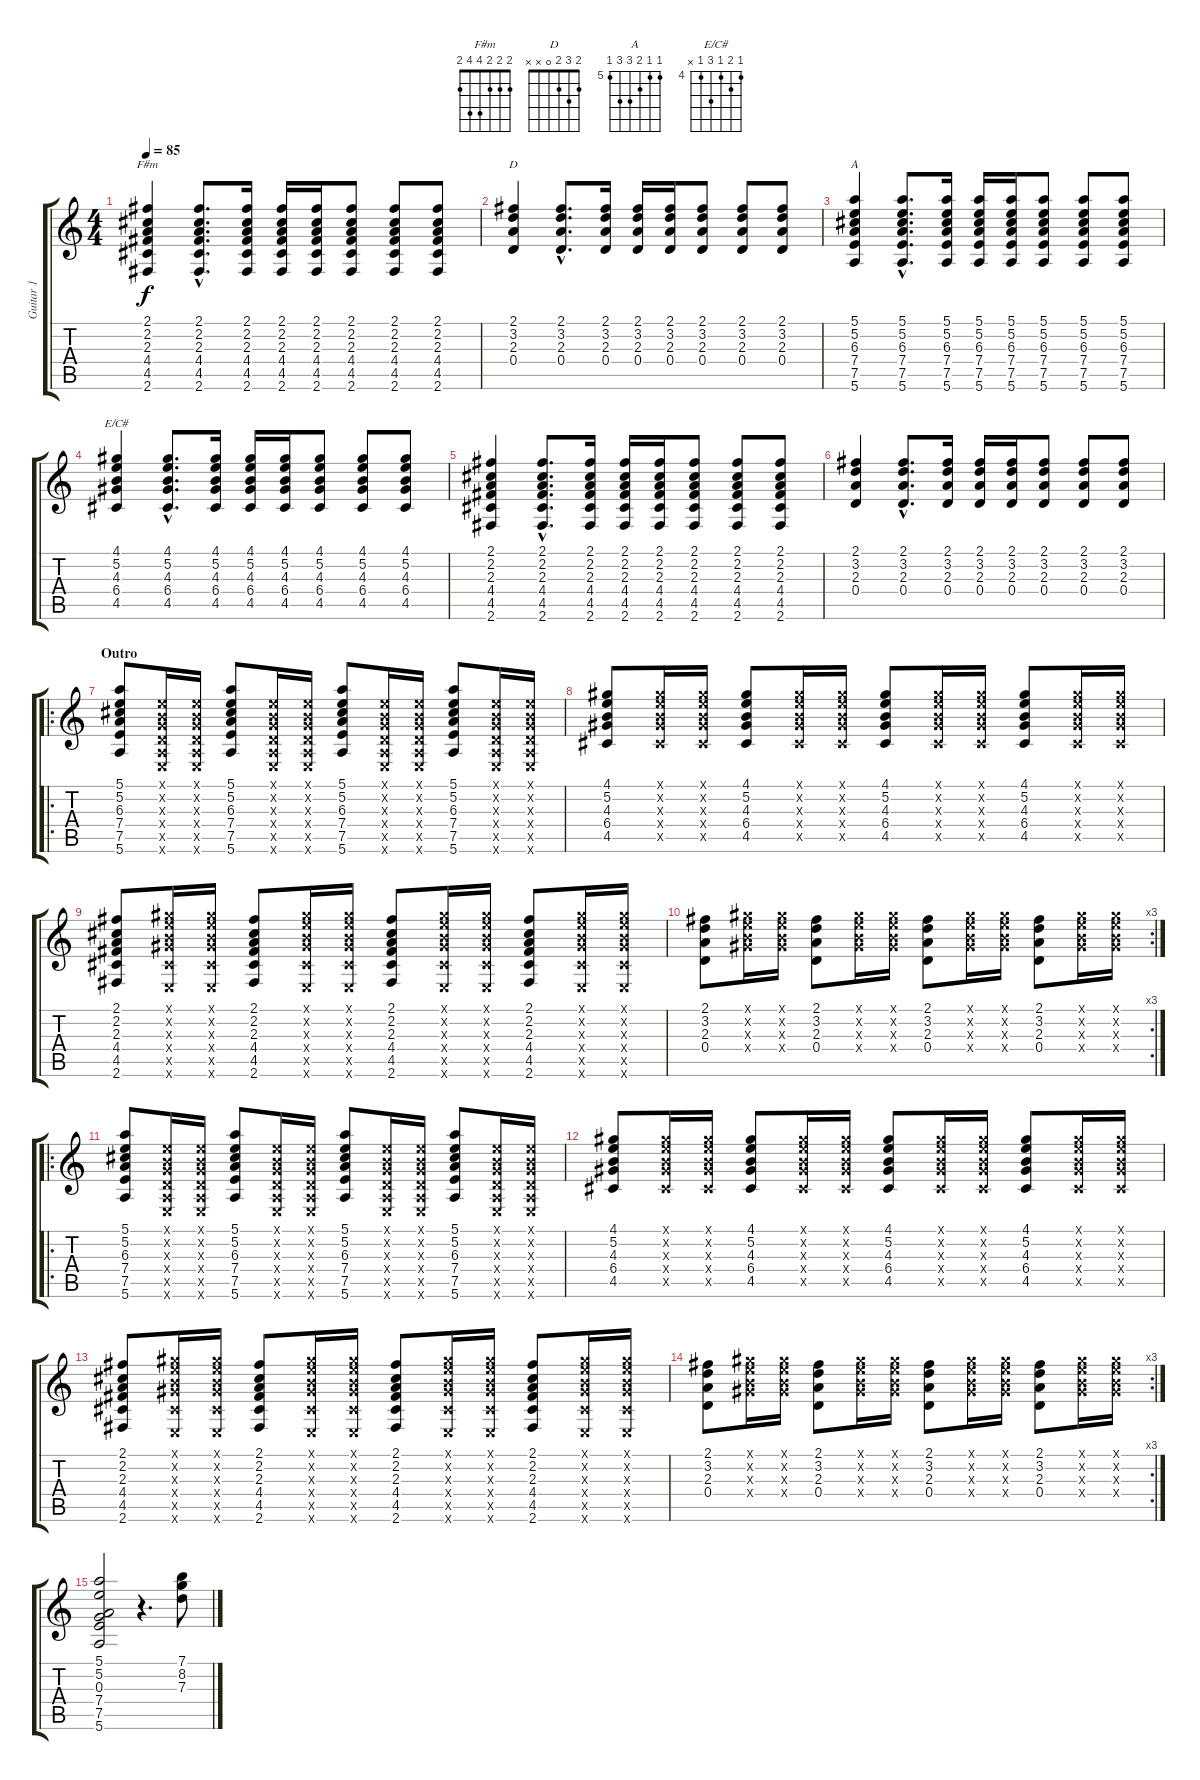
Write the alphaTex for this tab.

\track ("Guitar 1" "Guitar 1") {instrument electricguitarjazz}
\staff {score tabs}
\tuning (E4 B3 G3 D3 A2 E2) {hide}
\chord ("F#m" 2 2 2 4 4 2)
\chord ("D" 2 3 2 0 x x)
\chord ("A" 5 5 6 7 7 5) {firstfret 5}
\chord ("E/C#" 4 5 4 6 4 x) {firstfret 4}
\ts (4 4)
\tempo 85
\clef g2
\ks c
(2.1 2.2 2.3 4.4 4.5 2.6).4{ch "F#m" dy f} (2.1{hac} 2.2{hac} 2.3{hac} 4.4{hac} 4.5{hac} 2.6{hac}).8{d} (2.1 2.2 2.3 4.4 4.5 2.6).16 (2.1 2.2 2.3 4.4 4.5 2.6).16 (2.1 2.2 2.3 4.4 4.5 2.6).16 (2.1 2.2 2.3 4.4 4.5 2.6).8 (2.1 2.2 2.3 4.4 4.5 2.6).8 (2.1 2.2 2.3 4.4 4.5 2.6).8 |
(2.1 3.2 2.3 0.4).4{ch "D"} (2.1{hac} 3.2{hac} 2.3{hac} 0.4{hac}).8{d} (2.1 3.2 2.3 0.4).16 (2.1 3.2 2.3 0.4).16 (2.1 3.2 2.3 0.4).16 (2.1 3.2 2.3 0.4).8 (2.1 3.2 2.3 0.4).8 (2.1 3.2 2.3 0.4).8 |
(5.1 5.2 6.3 7.4 7.5 5.6).4{ch "A"} (5.1{hac} 5.2{hac} 6.3{hac} 7.4{hac} 7.5{hac} 5.6{hac}).8{d} (5.1 5.2 6.3 7.4 7.5 5.6).16 (5.1 5.2 6.3 7.4 7.5 5.6).16 (5.1 5.2 6.3 7.4 7.5 5.6).16 (5.1 5.2 6.3 7.4 7.5 5.6).8 (5.1 5.2 6.3 7.4 7.5 5.6).8 (5.1 5.2 6.3 7.4 7.5 5.6).8 |
(4.1 5.2 4.3 6.4 4.5).4{ch "E/C#"} (4.1{hac} 5.2{hac} 4.3{hac} 6.4{hac} 4.5{hac}).8{d} (4.1 5.2 4.3 6.4 4.5).16 (4.1 5.2 4.3 6.4 4.5).16 (4.1 5.2 4.3 6.4 4.5).16 (4.1 5.2 4.3 6.4 4.5).8 (4.1 5.2 4.3 6.4 4.5).8 (4.1 5.2 4.3 6.4 4.5).8 |
(2.1 2.2 2.3 4.4 4.5 2.6).4 (2.1{hac} 2.2{hac} 2.3{hac} 4.4{hac} 4.5{hac} 2.6{hac}).8{d} (2.1 2.2 2.3 4.4 4.5 2.6).16 (2.1 2.2 2.3 4.4 4.5 2.6).16 (2.1 2.2 2.3 4.4 4.5 2.6).16 (2.1 2.2 2.3 4.4 4.5 2.6).8 (2.1 2.2 2.3 4.4 4.5 2.6).8 (2.1 2.2 2.3 4.4 4.5 2.6).8 |
(2.1 3.2 2.3 0.4).4 (2.1{hac} 3.2{hac} 2.3{hac} 0.4{hac}).8{d} (2.1 3.2 2.3 0.4).16 (2.1 3.2 2.3 0.4).16 (2.1 3.2 2.3 0.4).16 (2.1 3.2 2.3 0.4).8 (2.1 3.2 2.3 0.4).8 (2.1 3.2 2.3 0.4).8 |
\ro
\section ("" "Outro")
(5.1 5.2 6.3 7.4 7.5 5.6).8 (0.1{x} 0.2{x} 0.3{x} 0.4{x} 0.5{x} 0.6{x}).16 (0.1{x} 0.2{x} 0.3{x} 0.4{x} 0.5{x} 0.6{x}).16 (5.1 5.2 6.3 7.4 7.5 5.6).8 (0.1{x} 0.2{x} 0.3{x} 0.4{x} 0.5{x} 0.6{x}).16 (0.1{x} 0.2{x} 0.3{x} 0.4{x} 0.5{x} 0.6{x}).16 (5.1 5.2 6.3 7.4 7.5 5.6).8 (0.1{x} 0.2{x} 0.3{x} 0.4{x} 0.5{x} 0.6{x}).16 (0.1{x} 0.2{x} 0.3{x} 0.4{x} 0.5{x} 0.6{x}).16 (5.1 5.2 6.3 7.4 7.5 5.6).8 (0.1{x} 0.2{x} 0.3{x} 0.4{x} 0.5{x} 0.6{x}).16 (0.1{x} 0.2{x} 0.3{x} 0.4{x} 0.5{x} 0.6{x}).16 |
(4.1 5.2 4.3 6.4 4.5).8 (4.1{x} 5.2{x} 4.3{x} 6.4{x} 4.5{x}).16 (4.1{x} 5.2{x} 4.3{x} 6.4{x} 4.5{x}).16 (4.1 5.2 4.3 6.4 4.5).8 (4.1{x} 5.2{x} 4.3{x} 6.4{x} 4.5{x}).16 (4.1{x} 5.2{x} 4.3{x} 6.4{x} 4.5{x}).16 (4.1 5.2 4.3 6.4 4.5).8 (4.1{x} 5.2{x} 4.3{x} 6.4{x} 4.5{x}).16 (4.1{x} 5.2{x} 4.3{x} 6.4{x} 4.5{x}).16 (4.1 5.2 4.3 6.4 4.5).8 (4.1{x} 5.2{x} 4.3{x} 6.4{x} 4.5{x}).16 (4.1{x} 5.2{x} 4.3{x} 6.4{x} 4.5{x}).16 |
(2.1 2.2 2.3 4.4 4.5 2.6).8 (4.1{x} 5.2{x} 4.3{x} 6.4{x} 4.5{x} 0.6{x}).16 (4.1{x} 5.2{x} 4.3{x} 6.4{x} 4.5{x} 0.6{x}).16 (2.1 2.2 2.3 4.4 4.5 2.6).8 (4.1{x} 5.2{x} 4.3{x} 6.4{x} 4.5{x} 0.6{x}).16 (4.1{x} 5.2{x} 4.3{x} 6.4{x} 4.5{x} 0.6{x}).16 (2.1 2.2 2.3 4.4 4.5 2.6).8 (4.1{x} 5.2{x} 4.3{x} 6.4{x} 4.5{x} 0.6{x}).16 (4.1{x} 5.2{x} 4.3{x} 6.4{x} 4.5{x} 0.6{x}).16 (2.1 2.2 2.3 4.4 4.5 2.6).8 (4.1{x} 5.2{x} 4.3{x} 6.4{x} 4.5{x} 0.6{x}).16 (4.1{x} 5.2{x} 4.3{x} 6.4{x} 4.5{x} 0.6{x}).16 |
\rc 3
(2.1 3.2 2.3 0.4).8 (4.1{x} 5.2{x} 4.3{x} 6.4{x}).16 (4.1{x} 5.2{x} 4.3{x} 6.4{x}).16 (2.1 3.2 2.3 0.4).8 (4.1{x} 5.2{x} 4.3{x} 6.4{x}).16 (4.1{x} 5.2{x} 4.3{x} 6.4{x}).16 (2.1 3.2 2.3 0.4).8 (4.1{x} 5.2{x} 4.3{x} 6.4{x}).16 (4.1{x} 5.2{x} 4.3{x} 6.4{x}).16 (2.1 3.2 2.3 0.4).8 (4.1{x} 5.2{x} 4.3{x} 6.4{x}).16 (4.1{x} 5.2{x} 4.3{x} 6.4{x}).16 |
\ro
(5.1 5.2 6.3 7.4 7.5 5.6).8 (0.1{x} 0.2{x} 0.3{x} 0.4{x} 0.5{x} 0.6{x}).16 (0.1{x} 0.2{x} 0.3{x} 0.4{x} 0.5{x} 0.6{x}).16 (5.1 5.2 6.3 7.4 7.5 5.6).8 (0.1{x} 0.2{x} 0.3{x} 0.4{x} 0.5{x} 0.6{x}).16 (0.1{x} 0.2{x} 0.3{x} 0.4{x} 0.5{x} 0.6{x}).16 (5.1 5.2 6.3 7.4 7.5 5.6).8 (0.1{x} 0.2{x} 0.3{x} 0.4{x} 0.5{x} 0.6{x}).16 (0.1{x} 0.2{x} 0.3{x} 0.4{x} 0.5{x} 0.6{x}).16 (5.1 5.2 6.3 7.4 7.5 5.6).8 (0.1{x} 0.2{x} 0.3{x} 0.4{x} 0.5{x} 0.6{x}).16 (0.1{x} 0.2{x} 0.3{x} 0.4{x} 0.5{x} 0.6{x}).16 |
(4.1 5.2 4.3 6.4 4.5).8 (4.1{x} 5.2{x} 4.3{x} 6.4{x} 4.5{x}).16 (4.1{x} 5.2{x} 4.3{x} 6.4{x} 4.5{x}).16 (4.1 5.2 4.3 6.4 4.5).8 (4.1{x} 5.2{x} 4.3{x} 6.4{x} 4.5{x}).16 (4.1{x} 5.2{x} 4.3{x} 6.4{x} 4.5{x}).16 (4.1 5.2 4.3 6.4 4.5).8 (4.1{x} 5.2{x} 4.3{x} 6.4{x} 4.5{x}).16 (4.1{x} 5.2{x} 4.3{x} 6.4{x} 4.5{x}).16 (4.1 5.2 4.3 6.4 4.5).8 (4.1{x} 5.2{x} 4.3{x} 6.4{x} 4.5{x}).16 (4.1{x} 5.2{x} 4.3{x} 6.4{x} 4.5{x}).16 |
(2.1 2.2 2.3 4.4 4.5 2.6).8 (4.1{x} 5.2{x} 4.3{x} 6.4{x} 4.5{x} 0.6{x}).16 (4.1{x} 5.2{x} 4.3{x} 6.4{x} 4.5{x} 0.6{x}).16 (2.1 2.2 2.3 4.4 4.5 2.6).8 (4.1{x} 5.2{x} 4.3{x} 6.4{x} 4.5{x} 0.6{x}).16 (4.1{x} 5.2{x} 4.3{x} 6.4{x} 4.5{x} 0.6{x}).16 (2.1 2.2 2.3 4.4 4.5 2.6).8 (4.1{x} 5.2{x} 4.3{x} 6.4{x} 4.5{x} 0.6{x}).16 (4.1{x} 5.2{x} 4.3{x} 6.4{x} 4.5{x} 0.6{x}).16 (2.1 2.2 2.3 4.4 4.5 2.6).8 (4.1{x} 5.2{x} 4.3{x} 6.4{x} 4.5{x} 0.6{x}).16 (4.1{x} 5.2{x} 4.3{x} 6.4{x} 4.5{x} 0.6{x}).16 |
\rc 3
(2.1 3.2 2.3 0.4).8 (4.1{x} 5.2{x} 4.3{x} 6.4{x}).16 (4.1{x} 5.2{x} 4.3{x} 6.4{x}).16 (2.1 3.2 2.3 0.4).8 (4.1{x} 5.2{x} 4.3{x} 6.4{x}).16 (4.1{x} 5.2{x} 4.3{x} 6.4{x}).16 (2.1 3.2 2.3 0.4).8 (4.1{x} 5.2{x} 4.3{x} 6.4{x}).16 (4.1{x} 5.2{x} 4.3{x} 6.4{x}).16 (2.1 3.2 2.3 0.4).8 (4.1{x} 5.2{x} 4.3{x} 6.4{x}).16 (4.1{x} 5.2{x} 4.3{x} 6.4{x}).16 |
(5.1 5.2 0.3 7.4 7.5 5.6).2 r.4{d} (7.1 8.2 7.3).8
